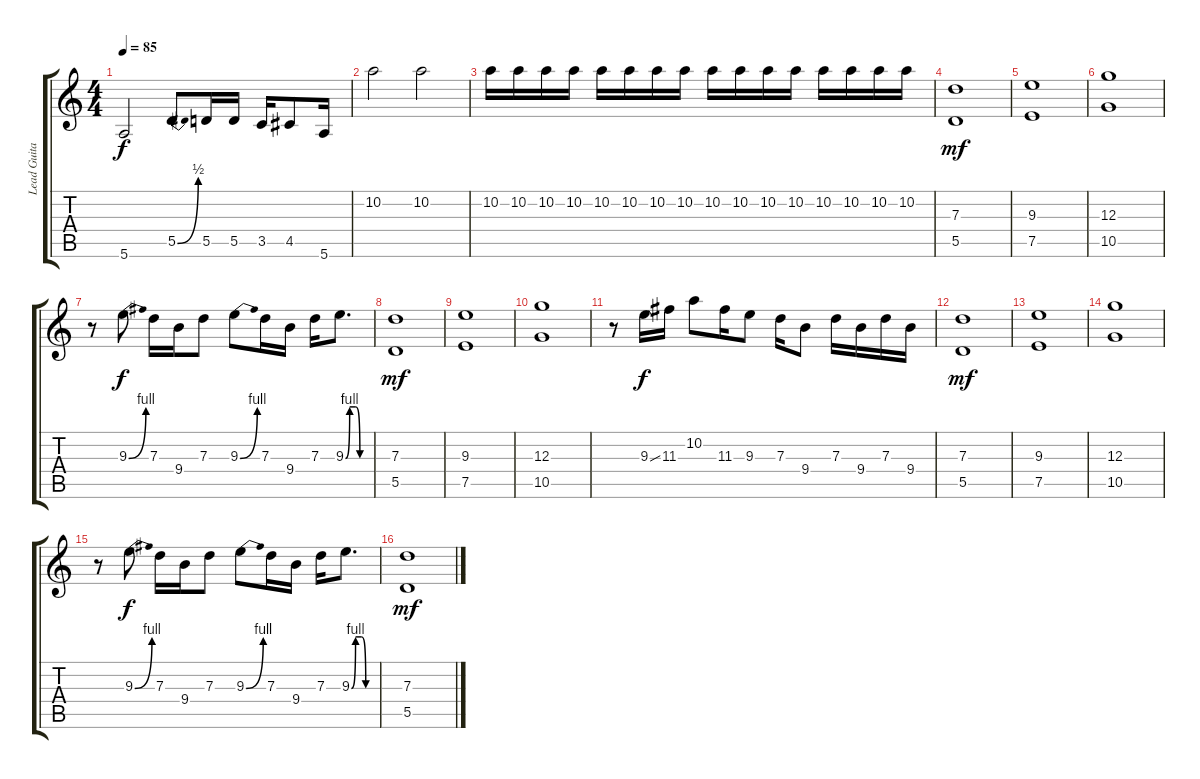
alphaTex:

\track ("Lead Guitar" "Lead Guita") {instrument overdrivenguitar}
\staff {score tabs}
\tuning (E4 B3 G3 D3 A2 E2) {hide}
\ts (4 4)
\tempo 85
\clef g2
\ks c
5.6{t}.2{dy f} 5.5{be (bend 0 0 60 2)}.8 5.5.16 5.5.16 3.5.16 4.5.8 5.6.16 |
10.2.2 10.2.2 |
10.2.16 10.2.16 10.2.16 10.2.16 10.2.16 10.2.16 10.2.16 10.2.16 10.2.16 10.2.16 10.2.16 10.2.16 10.2.16 10.2.16 10.2.16 10.2.16 |
(7.3 5.5).1{dy mf volume 12} |
(9.3 7.5).1 |
(12.3 10.5).1 |
r.8{volume 16 instrument overdrivenguitar} 9.3{be (bend 0 0 60 4)}.8{dy f} 7.3.16 9.4.16 7.3.8 9.3{be (bend 0 0 60 4)}.8 7.3.16 9.4.16 7.3.16 9.3{be (custom 0 0 10 4 25 4 35 0 60 0)}.8{d} |
(7.3 5.5).1{dy mf volume 12} |
(9.3 7.5).1 |
(12.3 10.5).1 |
r.8{volume 16 instrument overdrivenguitar} 9.3{ss}.16{dy f} 11.3.16 10.2.8 11.3.16 9.3.8 7.3.16 9.4.8 7.3.16 9.4.16 7.3.16 9.4.16 |
(7.3 5.5).1{dy mf volume 12} |
(9.3 7.5).1 |
(12.3 10.5).1 |
r.8{volume 16 instrument overdrivenguitar} 9.3{be (bend 0 0 60 4)}.8{dy f} 7.3.16 9.4.16 7.3.8 9.3{be (bend 0 0 60 4)}.8 7.3.16 9.4.16 7.3.16 9.3{be (custom 0 0 10 4 25 4 35 0 60 0)}.8{d} |
(7.3 5.5).1{dy mf volume 12}
